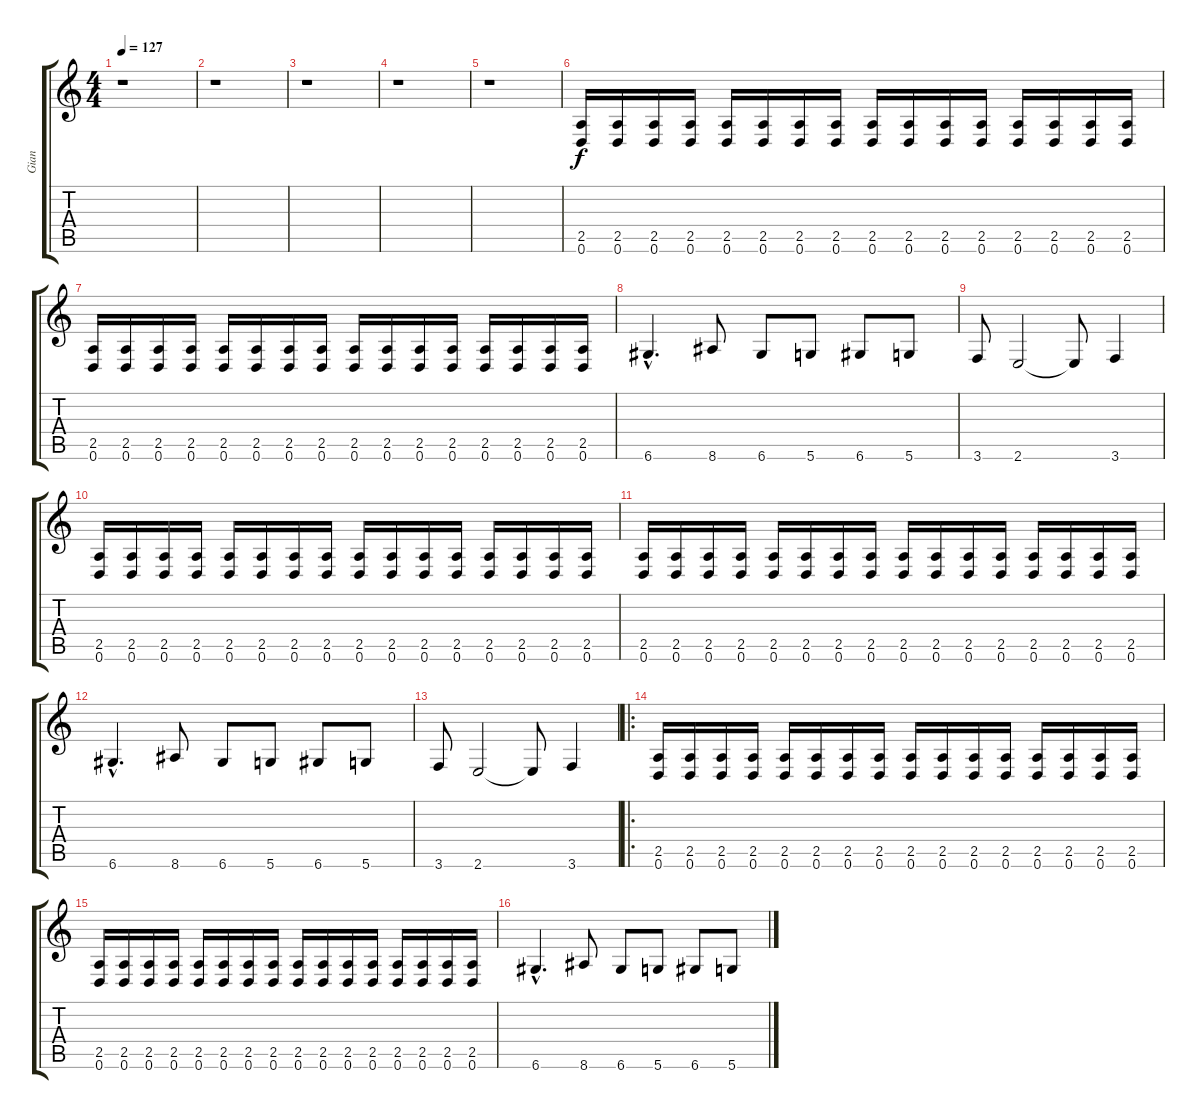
\track ("Gian" "Gian") {instrument distortionguitar}
\staff {score tabs}
\tuning (D4 A3 F3 C3 G2 D2) {hide}
\ts (4 4)
\tempo 127
\clef g2
\ks c
r.1{dy f} |
r.1 |
r.1 |
r.1 |
r.1 |
(2.5 0.6).16 (2.5 0.6).16 (2.5 0.6).16 (2.5 0.6).16 (2.5 0.6).16 (2.5 0.6).16 (2.5 0.6).16 (2.5 0.6).16 (2.5 0.6).16 (2.5 0.6).16 (2.5 0.6).16 (2.5 0.6).16 (2.5 0.6).16 (2.5 0.6).16 (2.5 0.6).16 (2.5 0.6).16 |
(2.5 0.6).16 (2.5 0.6).16 (2.5 0.6).16 (2.5 0.6).16 (2.5 0.6).16 (2.5 0.6).16 (2.5 0.6).16 (2.5 0.6).16 (2.5 0.6).16 (2.5 0.6).16 (2.5 0.6).16 (2.5 0.6).16 (2.5 0.6).16 (2.5 0.6).16 (2.5 0.6).16 (2.5 0.6).16 |
6.6{hac}.4{d} 8.6.8 6.6.8 5.6.8 6.6.8 5.6.8 |
3.6.8 2.6.2 2.6{t}.8 3.6.4 |
(2.5 0.6).16 (2.5 0.6).16 (2.5 0.6).16 (2.5 0.6).16 (2.5 0.6).16 (2.5 0.6).16 (2.5 0.6).16 (2.5 0.6).16 (2.5 0.6).16 (2.5 0.6).16 (2.5 0.6).16 (2.5 0.6).16 (2.5 0.6).16 (2.5 0.6).16 (2.5 0.6).16 (2.5 0.6).16 |
(2.5 0.6).16 (2.5 0.6).16 (2.5 0.6).16 (2.5 0.6).16 (2.5 0.6).16 (2.5 0.6).16 (2.5 0.6).16 (2.5 0.6).16 (2.5 0.6).16 (2.5 0.6).16 (2.5 0.6).16 (2.5 0.6).16 (2.5 0.6).16 (2.5 0.6).16 (2.5 0.6).16 (2.5 0.6).16 |
6.6{hac}.4{d} 8.6.8 6.6.8 5.6.8 6.6.8 5.6.8 |
3.6.8 2.6.2 2.6{t}.8 3.6.4 |
\ro
(2.5 0.6).16 (2.5 0.6).16 (2.5 0.6).16 (2.5 0.6).16 (2.5 0.6).16 (2.5 0.6).16 (2.5 0.6).16 (2.5 0.6).16 (2.5 0.6).16 (2.5 0.6).16 (2.5 0.6).16 (2.5 0.6).16 (2.5 0.6).16 (2.5 0.6).16 (2.5 0.6).16 (2.5 0.6).16 |
(2.5 0.6).16 (2.5 0.6).16 (2.5 0.6).16 (2.5 0.6).16 (2.5 0.6).16 (2.5 0.6).16 (2.5 0.6).16 (2.5 0.6).16 (2.5 0.6).16 (2.5 0.6).16 (2.5 0.6).16 (2.5 0.6).16 (2.5 0.6).16 (2.5 0.6).16 (2.5 0.6).16 (2.5 0.6).16 |
6.6{hac}.4{d} 8.6.8 6.6.8 5.6.8 6.6.8 5.6.8
